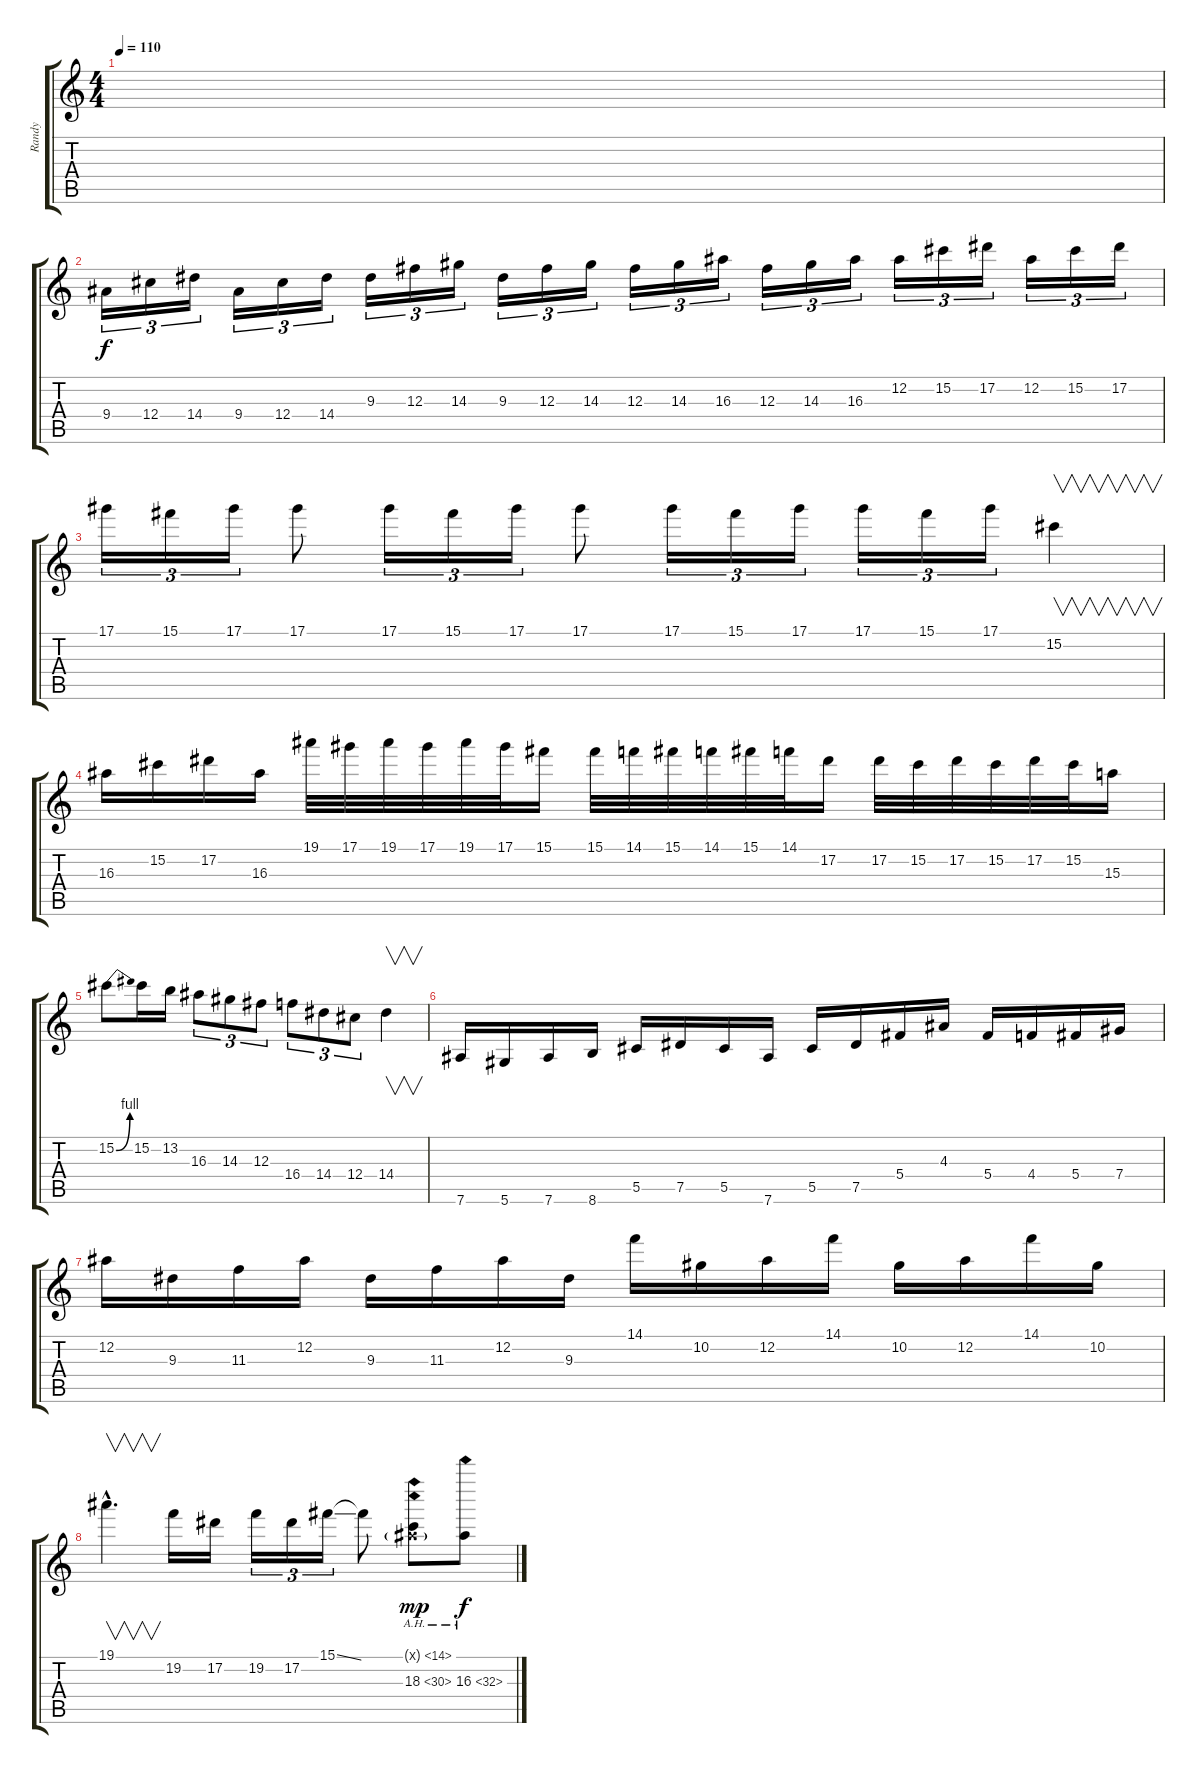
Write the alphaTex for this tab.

\track ("Randy" "Randy") {instrument distortionguitar}
\staff {score tabs}
\tuning (Eb4 Bb3 Gb3 Db3 Ab2 Eb2) {hide}
\ts (4 4)
\tempo 110
\clef g2
\ks c
|
9.4.16{tu (3 2)} 12.4.16{tu (3 2)} 14.4.16{tu (3 2)} 9.4.16{tu (3 2)} 12.4.16{tu (3 2)} 14.4.16{tu (3 2)} 9.3.16{tu (3 2)} 12.3.16{tu (3 2)} 14.3.16{tu (3 2)} 9.3.16{tu (3 2)} 12.3.16{tu (3 2)} 14.3.16{tu (3 2)} 12.3.16{tu (3 2)} 14.3.16{tu (3 2)} 16.3.16{tu (3 2)} 12.3.16{tu (3 2)} 14.3.16{tu (3 2)} 16.3.16{tu (3 2)} 12.2.16{tu (3 2)} 15.2.16{tu (3 2)} 17.2.16{tu (3 2)} 12.2.16{tu (3 2)} 15.2.16{tu (3 2)} 17.2.16{tu (3 2)} |
17.1.16{tu (3 2)} 15.1.16{tu (3 2)} 17.1.16{tu (3 2)} 17.1.8 17.1.16{tu (3 2)} 15.1.16{tu (3 2)} 17.1.16{tu (3 2)} 17.1.8 17.1.16{tu (3 2)} 15.1.16{tu (3 2)} 17.1.16{tu (3 2)} 17.1.16{tu (3 2)} 15.1.16{tu (3 2)} 17.1.16{tu (3 2)} 15.2.4{v} |
16.3.16 15.2.16 17.2.16 16.3.16 19.1.32 17.1.32 19.1.32 17.1.32 19.1.32 17.1.32 15.1.16 15.1.32 14.1.32 15.1.32 14.1.32 15.1.32 14.1.32 17.2.16 17.2.32 15.2.32 17.2.32 15.2.32 17.2.32 15.2.32 15.3.16 |
15.2{be (bend 0 0 60 4)}.8 15.2.16 13.2.16 16.3.8{tu (3 2)} 14.3.8{tu (3 2)} 12.3.8{tu (3 2)} 16.4.8{tu (3 2)} 14.4.8{tu (3 2)} 12.4.8{tu (3 2)} 14.4.4{v} |
7.6.16 5.6.16 7.6.16 8.6.16 5.5.16 7.5.16 5.5.16 7.6.16 5.5.16 7.5.16 5.4.16 4.3.16 5.4.16 4.4.16 5.4.16 7.4.16 |
12.2.16 9.3.16 11.3.16 12.2.16 9.3.16 11.3.16 12.2.16 9.3.16 14.1.16 10.2.16 12.2.16 14.1.16 10.2.16 12.2.16 14.1.16 10.2.16 |
19.1{hac}.4{v d} 19.2.16 17.2.16 19.2.16{tu (3 2)} 17.2.16{tu (3 2)} 15.1{ss}.16{tu (3 2)} 15.1{t}.8 (7.1{ah 7 g x} 18.3{ah 12}).8{dy mp} 16.3{ah 16}.8{dy f}
